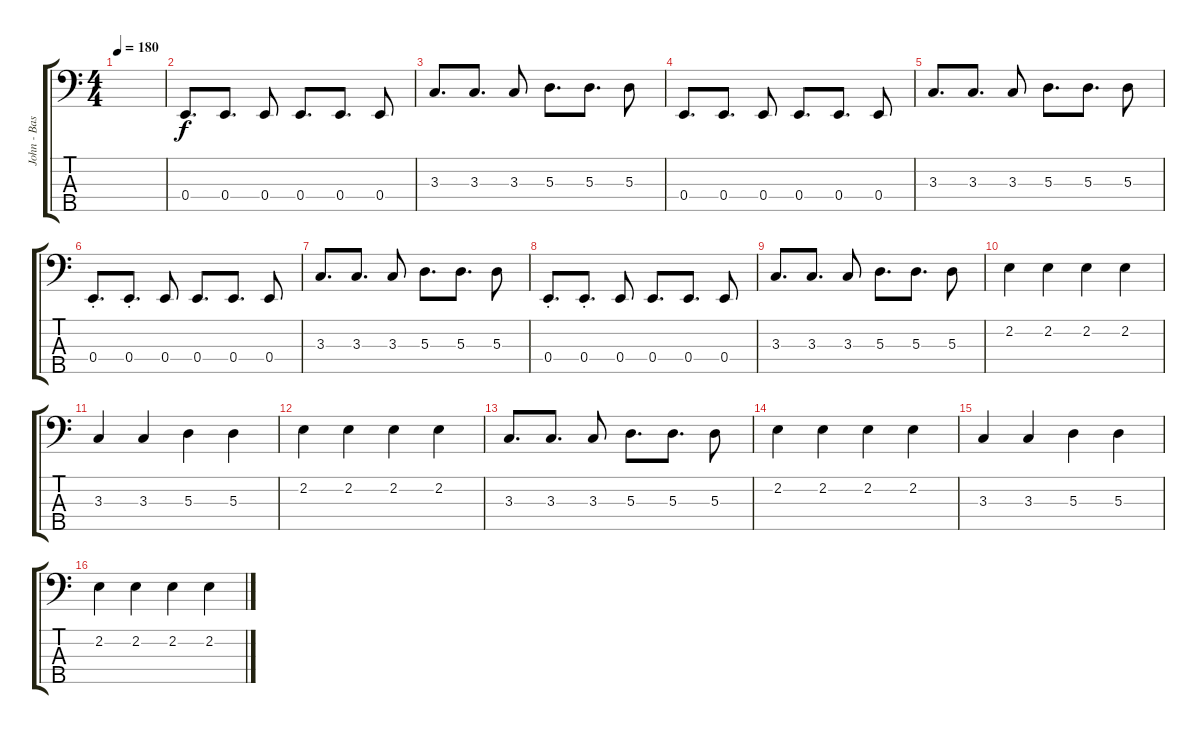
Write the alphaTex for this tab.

\track ("John - Bass" "John - Bas") {instrument electricbassfinger}
\staff {score tabs}
\tuning (G2 D2 A1 E1 B0) {hide}
\ts (4 4)
\tempo 180
\clef f4
\ks c
|
0.4.8{d} 0.4.8{d} 0.4.8 0.4.8{d} 0.4.8{d} 0.4.8 |
3.3.8{d} 3.3.8{d} 3.3.8 5.3.8{d} 5.3.8{d} 5.3.8 |
0.4.8{d} 0.4.8{d} 0.4.8 0.4.8{d} 0.4.8{d} 0.4.8 |
3.3.8{d} 3.3.8{d} 3.3.8 5.3.8{d} 5.3.8{d} 5.3.8 |
0.4{st}.8{d} 0.4{st}.8{d} 0.4.8 0.4.8{d} 0.4.8{d} 0.4.8 |
3.3.8{d} 3.3.8{d} 3.3.8 5.3.8{d} 5.3.8{d} 5.3.8 |
0.4{st}.8{d} 0.4{st}.8{d} 0.4.8 0.4.8{d} 0.4.8{d} 0.4.8 |
3.3.8{d} 3.3.8{d} 3.3.8 5.3.8{d} 5.3.8{d} 5.3.8 |
2.2.4 2.2.4 2.2.4 2.2.4 |
3.3.4 3.3.4 5.3.4 5.3.4 |
2.2.4 2.2.4 2.2.4 2.2.4 |
3.3.8{d} 3.3.8{d} 3.3.8 5.3.8{d} 5.3.8{d} 5.3.8 |
2.2.4 2.2.4 2.2.4 2.2.4 |
3.3.4 3.3.4 5.3.4 5.3.4 |
2.2.4 2.2.4 2.2.4 2.2.4
